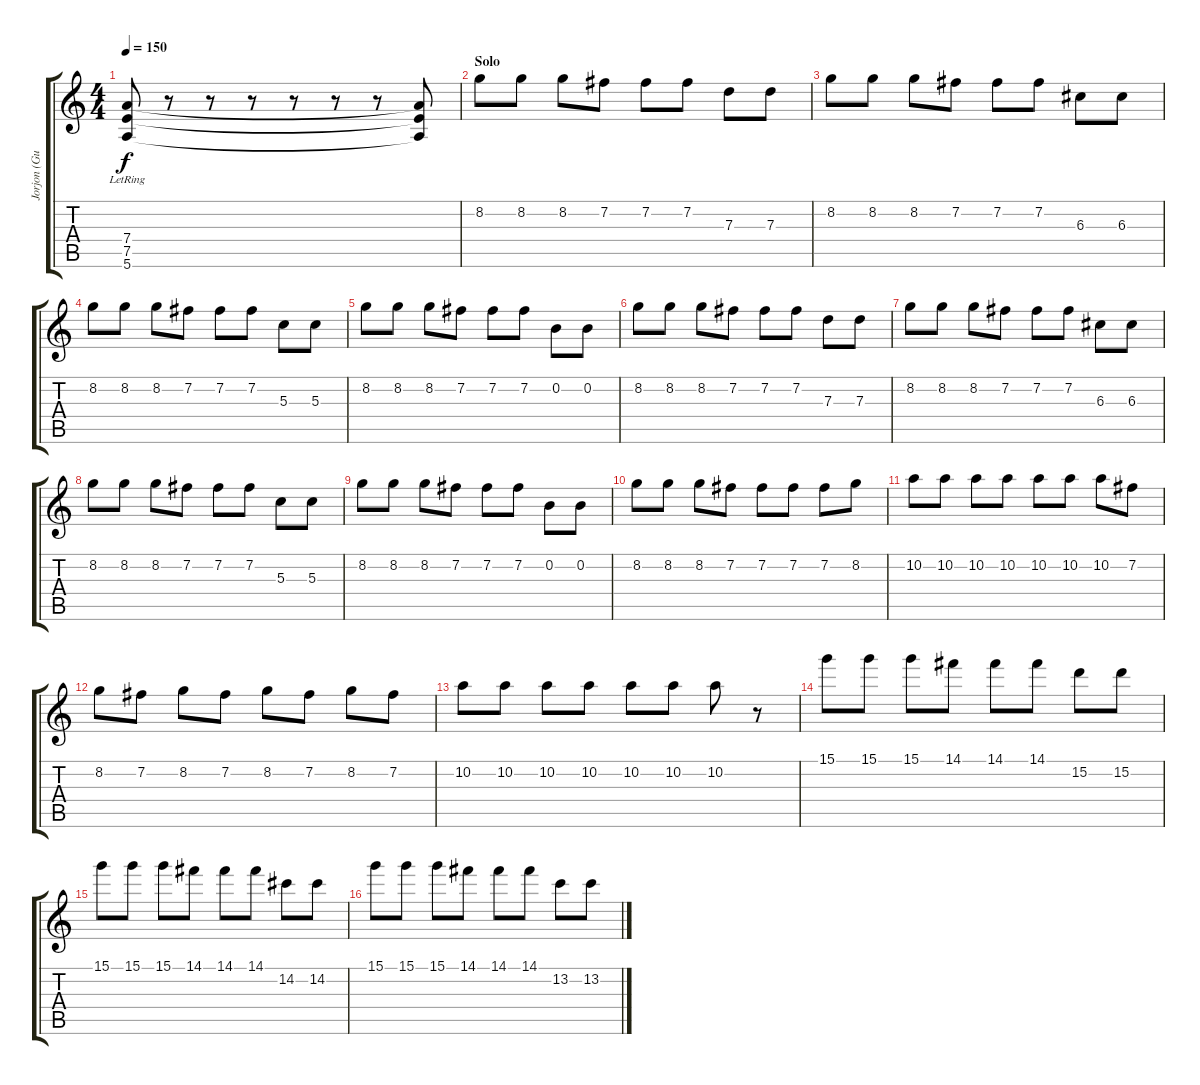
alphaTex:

\track ("Jorjon (Guitar 1)" "Jorjon (Gu") {instrument distortionguitar}
\staff {score tabs}
\tuning (E4 B3 G3 D3 A2 E2) {hide}
\ts (4 4)
\tempo 150
\clef g2
\ks c
(7.4{lr} 7.5{lr} 5.6{lr}).8{dy f} r.8 r.8 r.8 r.8 r.8 r.8 (7.4{t} 7.5{t} 5.6{t}).8 |
\section ("" "Solo")
8.2.8{volume 16 instrument distortionguitar} 8.2.8 8.2.8 7.2.8 7.2.8 7.2.8 7.3.8 7.3.8 |
8.2.8 8.2.8 8.2.8 7.2.8 7.2.8 7.2.8 6.3.8 6.3.8 |
8.2.8 8.2.8 8.2.8 7.2.8 7.2.8 7.2.8 5.3.8 5.3.8 |
8.2.8 8.2.8 8.2.8 7.2.8 7.2.8 7.2.8 0.2.8 0.2.8 |
8.2.8 8.2.8 8.2.8 7.2.8 7.2.8 7.2.8 7.3.8 7.3.8 |
8.2.8 8.2.8 8.2.8 7.2.8 7.2.8 7.2.8 6.3.8 6.3.8 |
8.2.8 8.2.8 8.2.8 7.2.8 7.2.8 7.2.8 5.3.8 5.3.8 |
8.2.8 8.2.8 8.2.8 7.2.8 7.2.8 7.2.8 0.2.8 0.2.8 |
8.2.8 8.2.8 8.2.8 7.2.8 7.2.8 7.2.8 7.2.8 8.2.8 |
10.2.8 10.2.8 10.2.8 10.2.8 10.2.8 10.2.8 10.2.8 7.2.8 |
8.2.8 7.2.8 8.2.8 7.2.8 8.2.8 7.2.8 8.2.8 7.2.8 |
10.2.8 10.2.8 10.2.8 10.2.8 10.2.8 10.2.8 10.2.8 r.8 |
15.1.8 15.1.8 15.1.8 14.1.8 14.1.8 14.1.8 15.2.8 15.2.8 |
15.1.8 15.1.8 15.1.8 14.1.8 14.1.8 14.1.8 14.2.8 14.2.8 |
15.1.8 15.1.8 15.1.8 14.1.8 14.1.8 14.1.8 13.2.8 13.2.8
